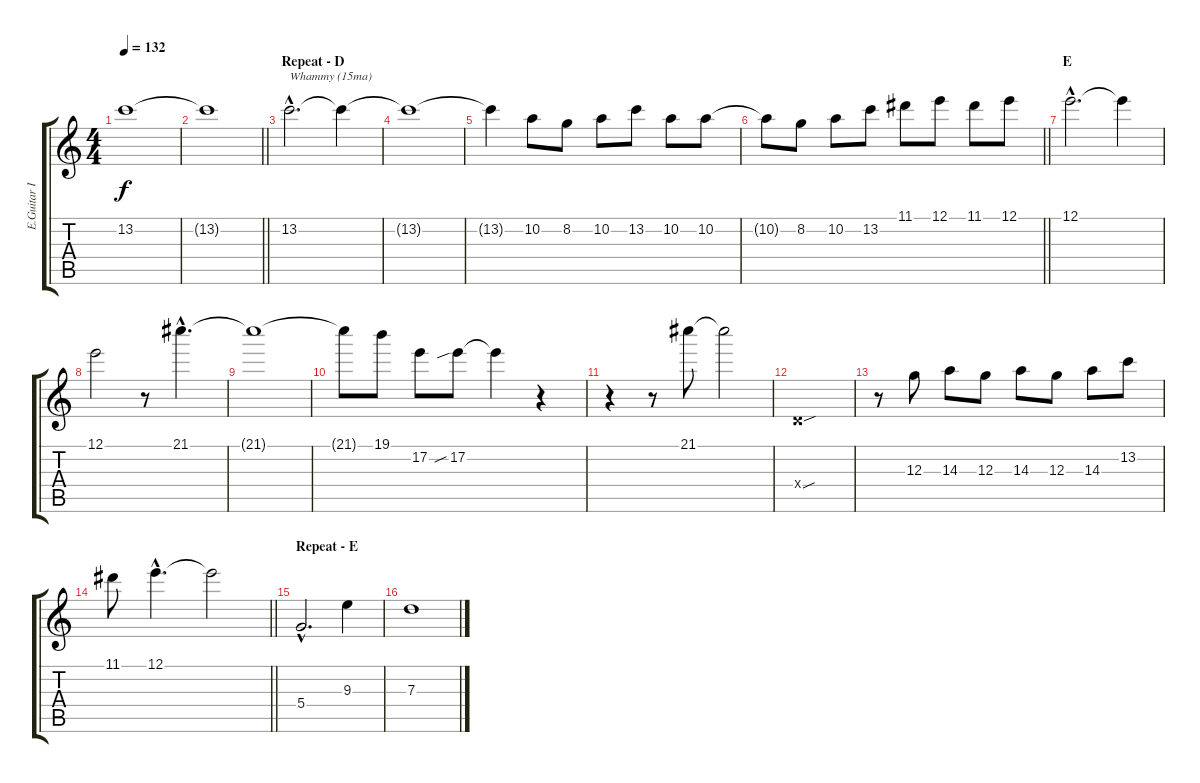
\track ("E.Guitar III" "E.Guitar I") {instrument overdrivenguitar}
\staff {score tabs}
\tuning (E4 B3 G3 D3 A2 E2) {hide}
\ts (4 4)
\tempo 132
\clef g2
\ks c
13.2.1{dy f} |
\barLineRight lightlight
13.2{t}.1 |
\section ("" "Repeat - D")
13.2{hac}.2{d txt "Whammy (15ma)"} 13.2{t}.4 |
13.2{t}.1 |
13.2{t}.4 10.2.8 8.2.8 10.2.8 13.2.8 10.2.8 10.2.8 |
\barLineRight lightlight
10.2{t}.8 8.2.8 10.2.8 13.2.8 11.1.8 12.1.8 11.1.8 12.1.8 |
\section ("" "E")
12.1{hac}.2{d} 12.1{t}.4 |
12.1.2 r.8 21.1{hac}.4{d} |
21.1{t}.1 |
21.1{t}.8 19.1.8 17.2.8 17.2{sib}.8 17.2{t}.4 r.4 |
r.4 r.8 21.1.8 21.1{t}.2 |
0.4{sou x}.1 |
r.8 12.3.8 14.3.8 12.3.8 14.3.8 12.3.8 14.3.8 13.2.8 |
\barLineRight lightlight
11.1.8 12.1{hac}.4{d} 12.1{t}.2 |
\section ("" "Repeat - E")
5.4{hac}.2{d} 9.3.4 |
7.3.1
